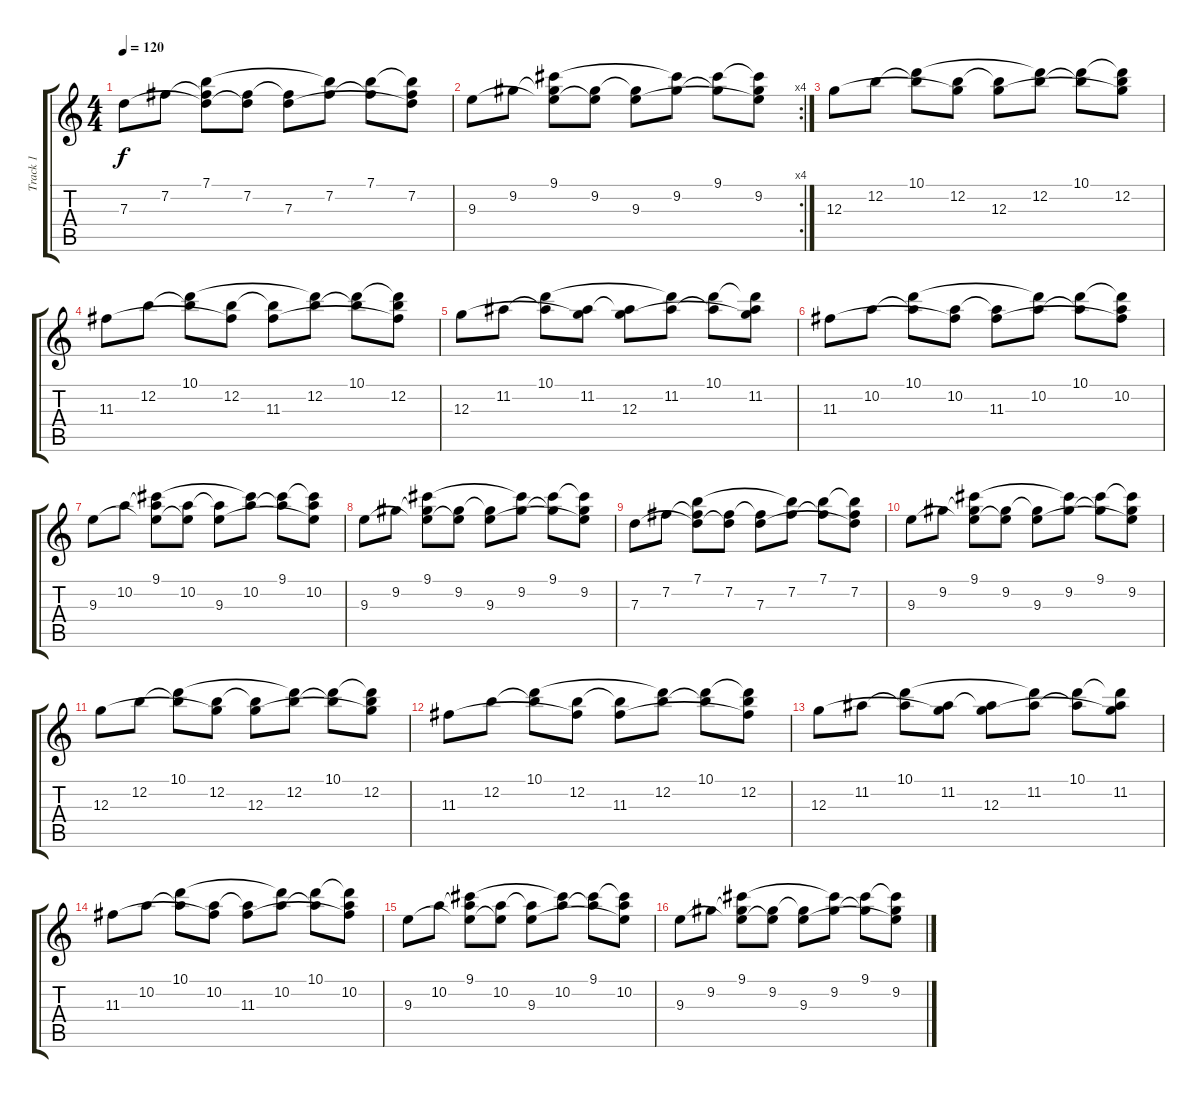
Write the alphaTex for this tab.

\track ("Track 1" "Track 1") {instrument electricguitarjazz}
\staff {score tabs}
\tuning (E4 B3 G3 D3 A2 E2) {hide}
\ts (4 4)
\tempo 120
\clef g2
\ks c
7.3.8{dy f} 7.2.8 (7.1 7.2{t} 7.3{t}).8 (7.2 7.3{t}).8 (7.2{t} 7.3).8 (7.1{t} 7.2).8 (7.1 7.2{t}).8 (7.1{t} 7.2 7.3{t}).8 |
\rc 4
9.3.8 9.2.8 (9.1 9.2{t} 9.3{t}).8 (9.2 9.3{t}).8 (9.2{t} 9.3).8 (9.1{t} 9.2).8 (9.1 9.2{t}).8 (9.1{t} 9.2 9.3{t}).8 |
12.3.8 12.2.8 (10.1 12.2{t}).8 (12.2 12.3{t}).8 (12.2{t} 12.3).8 (10.1{t} 12.2).8 (10.1 12.2{t}).8 (10.1{t} 12.2 12.3{t}).8 |
11.3.8 12.2.8 (10.1 12.2{t}).8 (12.2 11.3{t}).8 (12.2{t} 11.3).8 (10.1{t} 12.2).8 (10.1 12.2{t}).8 (10.1{t} 12.2 11.3{t}).8 |
12.3.8 11.2.8 (10.1 11.2{t}).8 (11.2 12.3{t}).8 (11.2{t} 12.3).8 (10.1{t} 11.2).8 (10.1 11.2{t}).8 (10.1{t} 11.2 12.3{t}).8 |
11.3.8 10.2.8 (10.1 10.2{t}).8 (10.2 11.3{t}).8 (10.2{t} 11.3).8 (10.1{t} 10.2).8 (10.1 10.2{t}).8 (10.1{t} 10.2 11.3{t}).8 |
9.3.8 10.2.8 (9.1 10.2{t} 9.3{t}).8 (10.2 9.3{t}).8 (10.2{t} 9.3).8 (9.1{t} 10.2).8 (9.1 10.2{t}).8 (9.1{t} 10.2 9.3{t}).8 |
9.3.8 9.2.8 (9.1 9.2{t} 9.3{t}).8 (9.2 9.3{t}).8 (9.2{t} 9.3).8 (9.1{t} 9.2).8 (9.1 9.2{t}).8 (9.1{t} 9.2 9.3{t}).8 |
7.3.8 7.2.8 (7.1 7.2{t} 7.3{t}).8 (7.2 7.3{t}).8 (7.2{t} 7.3).8 (7.1{t} 7.2).8 (7.1 7.2{t}).8 (7.1{t} 7.2 7.3{t}).8 |
9.3.8 9.2.8 (9.1 9.2{t} 9.3{t}).8 (9.2 9.3{t}).8 (9.2{t} 9.3).8 (9.1{t} 9.2).8 (9.1 9.2{t}).8 (9.1{t} 9.2 9.3{t}).8 |
12.3.8 12.2.8 (10.1 12.2{t}).8 (12.2 12.3{t}).8 (12.2{t} 12.3).8 (10.1{t} 12.2).8 (10.1 12.2{t}).8 (10.1{t} 12.2 12.3{t}).8 |
11.3.8 12.2.8 (10.1 12.2{t}).8 (12.2 11.3{t}).8 (12.2{t} 11.3).8 (10.1{t} 12.2).8 (10.1 12.2{t}).8 (10.1{t} 12.2 11.3{t}).8 |
12.3.8 11.2.8 (10.1 11.2{t}).8 (11.2 12.3{t}).8 (11.2{t} 12.3).8 (10.1{t} 11.2).8 (10.1 11.2{t}).8 (10.1{t} 11.2 12.3{t}).8 |
11.3.8 10.2.8 (10.1 10.2{t}).8 (10.2 11.3{t}).8 (10.2{t} 11.3).8 (10.1{t} 10.2).8 (10.1 10.2{t}).8 (10.1{t} 10.2 11.3{t}).8 |
9.3.8 10.2.8 (9.1 10.2{t} 9.3{t}).8 (10.2 9.3{t}).8 (10.2{t} 9.3).8 (9.1{t} 10.2).8 (9.1 10.2{t}).8 (9.1{t} 10.2 9.3{t}).8 |
9.3.8 9.2.8 (9.1 9.2{t} 9.3{t}).8 (9.2 9.3{t}).8 (9.2{t} 9.3).8 (9.1{t} 9.2).8 (9.1 9.2{t}).8 (9.1{t} 9.2 9.3{t}).8
